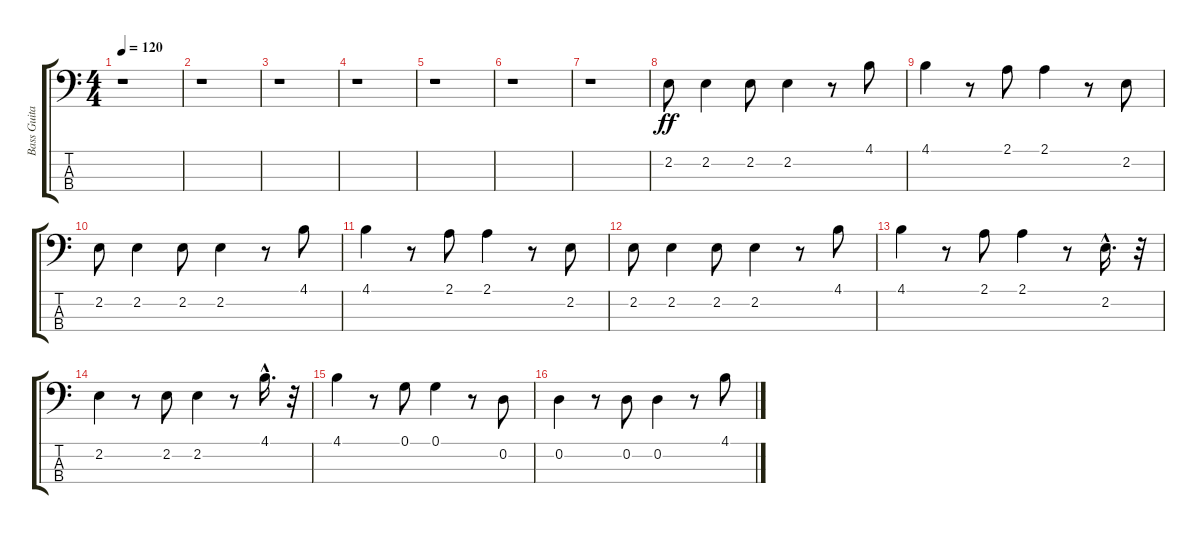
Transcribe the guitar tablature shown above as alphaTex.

\track ("Bass Guitar II" "Bass Guita") {instrument acousticbass}
\staff {score tabs}
\tuning (G2 D2 A1 E1) {hide}
\ts (4 4)
\tempo 120
\clef f4
\ks c
r.1{dy ff} |
r.1 |
r.1 |
r.1 |
r.1 |
r.1 |
r.1 |
2.2.8 2.2.4 2.2.8 2.2.4 r.8 4.1.8 |
4.1.4 r.8 2.1.8 2.1.4 r.8 2.2.8 |
2.2.8 2.2.4 2.2.8 2.2.4 r.8 4.1.8 |
4.1.4 r.8 2.1.8 2.1.4 r.8 2.2.8 |
2.2.8 2.2.4 2.2.8 2.2.4 r.8 4.1.8 |
4.1.4 r.8 2.1.8 2.1.4 r.8 2.2{hac}.16{d} r.32 |
2.2.4 r.8 2.2.8 2.2.4 r.8 4.1{hac}.16{d} r.32 |
4.1.4 r.8 0.1.8 0.1.4 r.8 0.2.8 |
0.2.4 r.8 0.2.8 0.2.4 r.8 4.1.8
